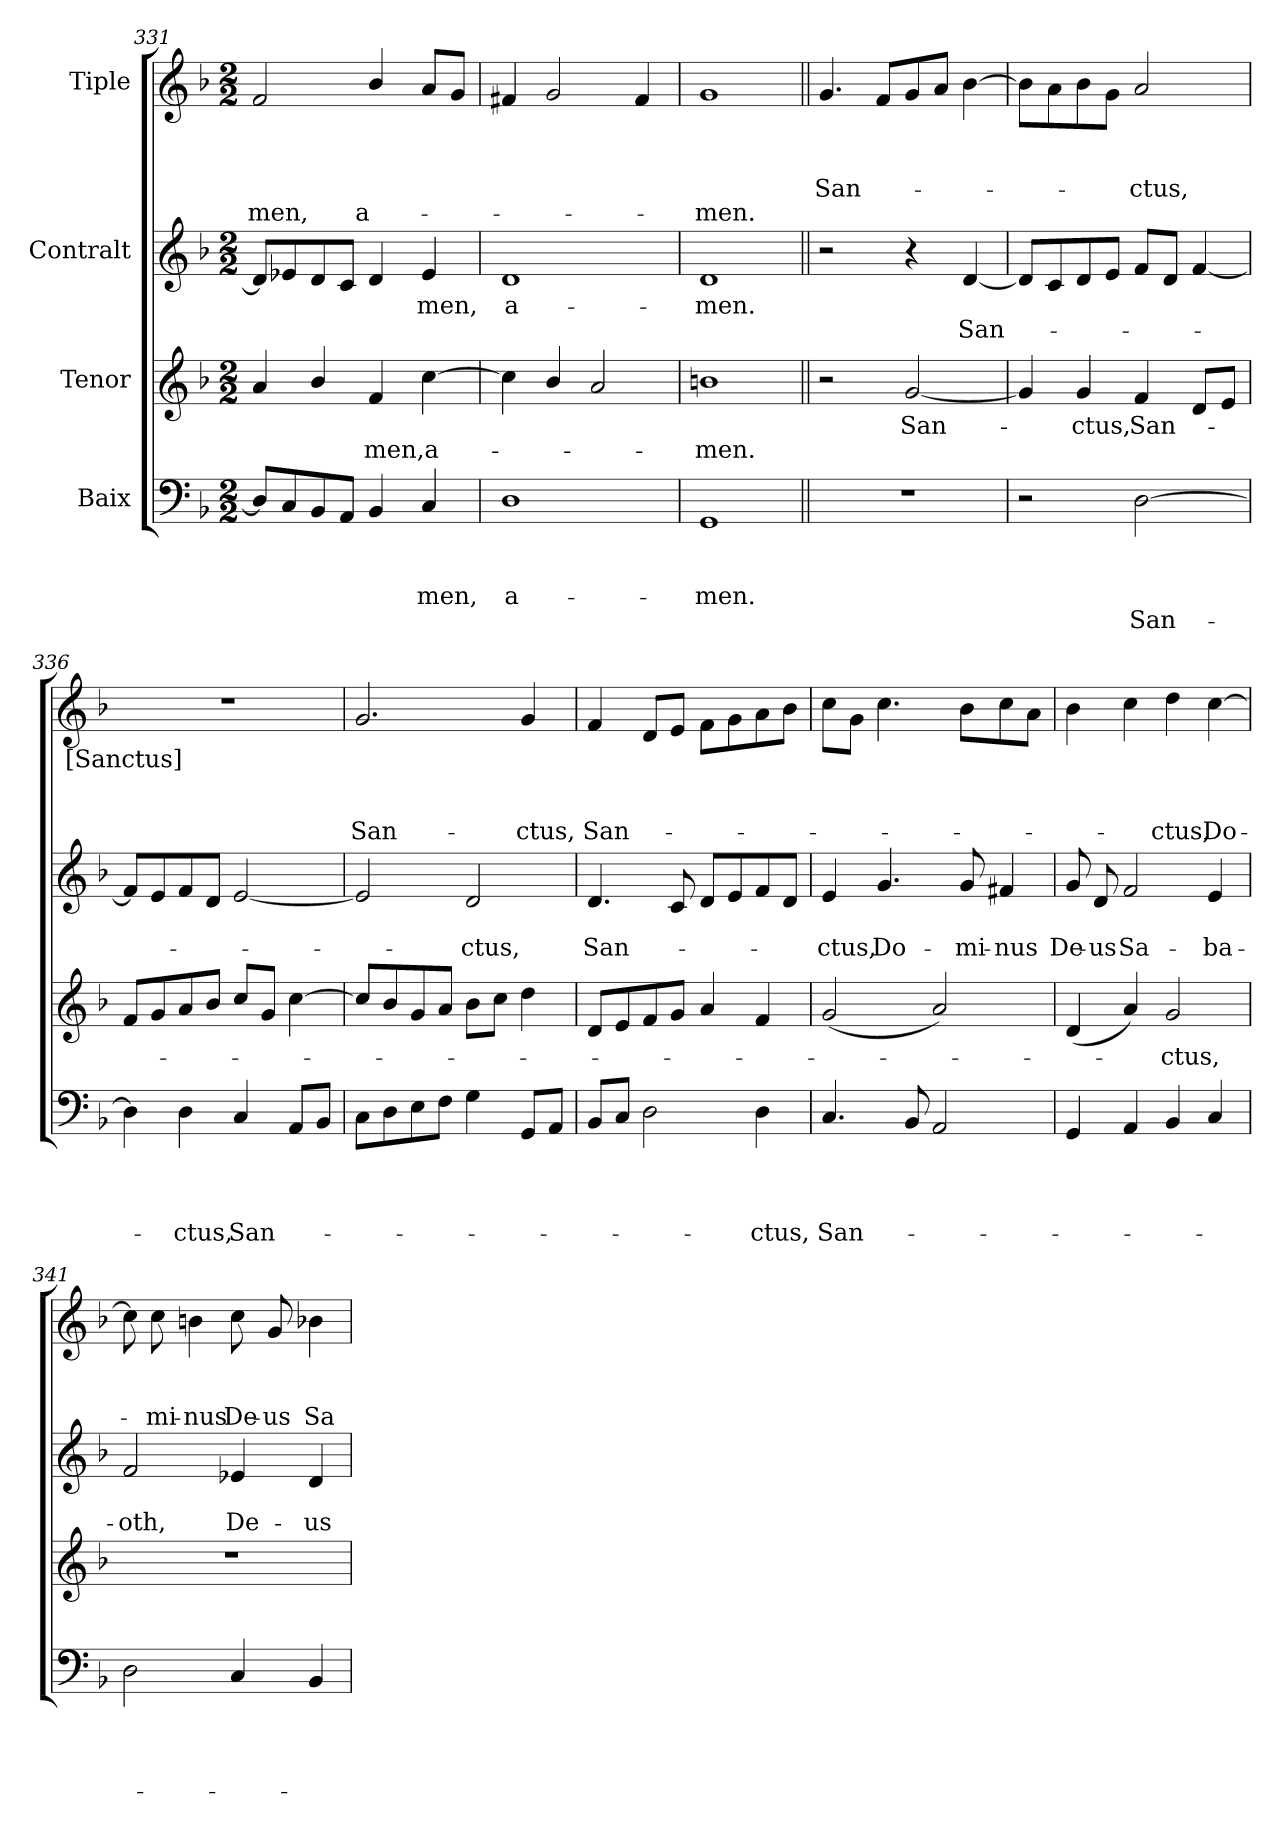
**kern	**text	**text	**text	**text	**kern	**text	**text	**kern	**text	**text	**kern	**text	**text	**text	**text
*part4	*part4	*part4	*part4	*part4	*part3	*part3	*part3	*part2	*part2	*part2	*part1	*part1	*part1	*part1	*part1
*staff4	*staff4	*staff4	*staff4	*staff4	*staff3	*staff3	*staff3	*staff2	*staff2	*staff2	*staff1	*staff1	*staff1	*staff1	*staff1
*I"Baix	*	*	*	*	*I"Tenor	*	*	*I"Contralt	*	*	*I"Tiple	*	*	*	*
*clefF4	*	*	*	*	*clefG2	*	*	*clefG2	*	*	*clefG2	*	*	*	*
*k[b-]	*	*	*	*	*k[b-]	*	*	*k[b-]	*	*	*k[b-]	*	*	*	*
*F:	*	*	*	*	*F:	*	*	*F:	*	*	*F:	*	*	*	*
*M2/2	*	*	*	*	*M2/2	*	*	*M2/2	*	*	*M2/2	*	*	*	*
=331	=331	=331	=331	=331	=331	=331	=331	=331	=331	=331	=331	=331	=331	=331	=331
!	!	!	!	!	!	!	!	!	!	!	!	!	!	!	!LO:LY:b
8D/L]	.	.	.	.	4a/	.	.	8d/L]	.	.	2f/	.	.	.	-men,
8C/	.	.	.	.	.	.	.	8e-X/	.	.	.	.	.	.	.
8BB-/	.	.	.	.	4b-/	.	.	8d/	.	.	.	.	.	.	.
8AA/J	.	.	.	.	.	.	.	8c/J	.	.	.	.	.	.	.
!	!	!	!	!	!	!	!LO:LY:b	!	!	!	!	!	!	!	!LO:LY:b
4BB-/	.	.	.	.	4f/	.	-men,	4d/	.	.	4b-/	.	.	.	a-
!	!	!	!LO:LY:b	!	!	!	!LO:LY:b	!	!LO:LY:b	!	!	!	!	!	!
4C/	.	.	-men,	.	[>4cc\	.	a-	4e-/	-men,	.	8a/L	.	.	.	.
.	.	.	.	.	.	.	.	.	.	.	8g/J	.	.	.	.
!!LO:LB:g=z
=332	=332	=332	=332	=332	=332	=332	=332	=332	=332	=332	=332	=332	=332	=332	=332
!	!	!	!LO:LY:b	!	!	!	!	!	!LO:LY:b	!	!	!	!	!	!
1D	.	.	a-	.	4cc\]	.	.	1d	a-	.	4f#X/	.	.	.	.
.	.	.	.	.	4b-/	.	.	.	.	.	2g/	.	.	.	.
.	.	.	.	.	2a/	.	.	.	.	.	.	.	.	.	.
.	.	.	.	.	.	.	.	.	.	.	4f#/	.	.	.	.
=333	=333	=333	=333	=333	=333	=333	=333	=333	=333	=333	=333	=333	=333	=333	=333
!	!	!	!LO:LY:b	!	!	!	!LO:LY:b	!	!LO:LY:b	!	!	!	!	!	!LO:LY:b
1GG	.	.	-men.	.	1bn	.	-men.	1d	-men.	.	1g	.	.	.	-men.
!!LO:PB:g=z
=334||	=334||	=334||	=334||	=334||	=334||	=334||	=334||	=334||	=334||	=334||	=334||	=334||	=334||	=334||	=334||
!	!	!	!	!	!	!	!	!	!	!	!	!	!	!LO:LY:b	!
1r	.	.	.	.	2r	.	.	2r	.	.	4.g/	.	.	San-	.
.	.	.	.	.	.	.	.	.	.	.	8f/L	.	.	.	.
!	!	!	!	!	!	!LO:LY:b	!	!	!	!	!	!	!	!	!
.	.	.	.	.	[<2g/	San-	.	4r	.	.	8g/	.	.	.	.
.	.	.	.	.	.	.	.	.	.	.	8a/J	.	.	.	.
!	!	!	!	!	!	!	!	!	!	!LO:LY:b	!	!	!	!	!
.	.	.	.	.	.	.	.	[<4d/	.	San-	[>4b-\	.	.	.	.
=335	=335	=335	=335	=335	=335	=335	=335	=335	=335	=335	=335	=335	=335	=335	=335
2r	.	.	.	.	4g/]	.	.	8d/L]	.	.	8b-\L]	.	.	.	.
.	.	.	.	.	.	.	.	8c/	.	.	8a\	.	.	.	.
!	!	!	!	!	!	!LO:LY:b	!	!	!	!	!	!	!	!	!
.	.	.	.	.	4g/	-ctus,	.	8d/	.	.	8b-\	.	.	.	.
.	.	.	.	.	.	.	.	8e/J	.	.	8g\J	.	.	.	.
!	!	!	!	!LO:LY:b	!	!LO:LY:b	!	!	!	!	!	!	!	!LO:LY:b	!
[>2D\	.	.	.	San-	4f/	San-	.	8f/L	.	.	2a/	.	.	-ctus,	.
.	.	.	.	.	.	.	.	8d/J	.	.	.	.	.	.	.
.	.	.	.	.	8d/L	.	.	[<4f/	.	.	.	.	.	.	.
.	.	.	.	.	8e/J	.	.	.	.	.	.	.	.	.	.
=336	=336	=336	=336	=336	=336	=336	=336	=336	=336	=336	=336	=336	=336	=336	=336
!	!	!	!	!	!	!	!	!	!	!	!LO:TX:b:cj:t=[Sanctus]	!	!	!	!
4D\]	.	.	.	.	8f/L	.	.	8f/L]	.	.	1r	.	.	.	.
.	.	.	.	.	8g/	.	.	8e/	.	.	.	.	.	.	.
!	!	!	!	!LO:LY:b	!	!	!	!	!	!	!	!	!	!	!
4D\	.	.	.	-ctus,	8a/	.	.	8f/	.	.	.	.	.	.	.
.	.	.	.	.	8b-/J	.	.	8d/J	.	.	.	.	.	.	.
!	!	!	!	!LO:LY:b	!	!	!	!	!	!	!	!	!	!	!
4C/	.	.	.	San-	8cc/L	.	.	[<2e/	.	.	.	.	.	.	.
.	.	.	.	.	8g/J	.	.	.	.	.	.	.	.	.	.
8AA/L	.	.	.	.	[>4cc\	.	.	.	.	.	.	.	.	.	.
8BB-/J	.	.	.	.	.	.	.	.	.	.	.	.	.	.	.
=337	=337	=337	=337	=337	=337	=337	=337	=337	=337	=337	=337	=337	=337	=337	=337
!	!	!	!	!	!	!	!	!	!	!	!	!	!	!LO:LY:b	!
8C\L	.	.	.	.	8cc/L]	.	.	2e/]	.	.	2.g/	.	.	San-	.
8D\	.	.	.	.	8b-/	.	.	.	.	.	.	.	.	.	.
8E\	.	.	.	.	8g/	.	.	.	.	.	.	.	.	.	.
8F\J	.	.	.	.	8a/J	.	.	.	.	.	.	.	.	.	.
!	!	!	!	!	!	!	!	!	!	!LO:LY:b	!	!	!	!	!
4G\	.	.	.	.	8b-\L	.	.	2d/	.	-ctus,	.	.	.	.	.
.	.	.	.	.	8cc\J	.	.	.	.	.	.	.	.	.	.
!	!	!	!	!	!	!	!	!	!	!	!	!	!	!LO:LY:b	!
8GG/L	.	.	.	.	4dd\	.	.	.	.	.	4g/	.	.	-ctus,	.
8AA/J	.	.	.	.	.	.	.	.	.	.	.	.	.	.	.
=338	=338	=338	=338	=338	=338	=338	=338	=338	=338	=338	=338	=338	=338	=338	=338
!	!	!	!	!	!	!	!	!	!	!LO:LY:b	!	!	!	!LO:LY:b	!
8BB-/L	.	.	.	.	8d/L	.	.	4.d/	.	San-	4f/	.	.	San-	.
8C/J	.	.	.	.	8e/	.	.	.	.	.	.	.	.	.	.
2D\	.	.	.	.	8f/	.	.	.	.	.	8d/L	.	.	.	.
.	.	.	.	.	8g/J	.	.	8c/	.	.	8e/J	.	.	.	.
.	.	.	.	.	4a/	.	.	8d/L	.	.	8f\L	.	.	.	.
.	.	.	.	.	.	.	.	8e/	.	.	8g\	.	.	.	.
!	!	!	!	!LO:LY:b	!	!	!	!	!	!	!	!	!	!	!
4D\	.	.	.	-ctus,	4f/	.	.	8f/	.	.	8a\	.	.	.	.
.	.	.	.	.	.	.	.	8d/J	.	.	8b-\J	.	.	.	.
!!LO:LB:g=z
=339	=339	=339	=339	=339	=339	=339	=339	=339	=339	=339	=339	=339	=339	=339	=339
!	!	!	!	!LO:LY:b	!	!	!	!	!	!LO:LY:b	!	!	!	!	!
4.C/	.	.	.	San-	(<2g/	.	.	4e/	.	-ctus,	8cc\L	.	.	.	.
.	.	.	.	.	.	.	.	.	.	.	8g\J	.	.	.	.
!	!	!	!	!	!	!	!	!	!	!LO:LY:b	!	!	!	!	!
.	.	.	.	.	.	.	.	4.g/	.	Do-	4.cc\	.	.	.	.
8BB-/	.	.	.	.	.	.	.	.	.	.	.	.	.	.	.
2AA/	.	.	.	.	2a/)	.	.	.	.	.	.	.	.	.	.
!	!	!	!	!	!	!	!	!	!	!LO:LY:b	!	!	!	!	!
.	.	.	.	.	.	.	.	8g/	.	-mi-	8b-\L	.	.	.	.
!	!	!	!	!	!	!	!	!	!	!LO:LY:b	!	!	!	!	!
.	.	.	.	.	.	.	.	4f#X/	.	-nus	8cc\	.	.	.	.
.	.	.	.	.	.	.	.	.	.	.	8a\J	.	.	.	.
=340	=340	=340	=340	=340	=340	=340	=340	=340	=340	=340	=340	=340	=340	=340	=340
!	!	!	!	!	!	!	!	!	!	!LO:LY:b	!	!	!	!	!
4GG/	.	.	.	.	(<4d/	.	.	8g/	.	De-	4b-\	.	.	.	.
!	!	!	!	!	!	!	!	!	!	!LO:LY:b	!	!	!	!	!
.	.	.	.	.	.	.	.	8d/	.	-us	.	.	.	.	.
!	!	!	!	!	!	!	!	!	!	!LO:LY:b	!	!	!	!	!
4AA/	.	.	.	.	4a/)	.	.	2f/	.	Sa-	4cc\	.	.	.	.
!	!	!	!	!	!	!LO:LY:b	!	!	!	!	!	!	!	!LO:LY:b	!
4BB-/	.	.	.	.	2g/	-ctus,	.	.	.	.	4dd\	.	.	-ctus,	.
!	!	!	!	!	!	!	!	!	!	!LO:LY:b	!	!	!	!LO:LY:b	!
4C/	.	.	.	.	.	.	.	4e/	.	-ba-	[>4cc\	.	.	Do-	.
=341	=341	=341	=341	=341	=341	=341	=341	=341	=341	=341	=341	=341	=341	=341	=341
!	!	!	!	!	!	!	!	!	!	!LO:LY:b	!	!	!	!	!
2D\	.	.	.	.	1r	.	.	2f/	.	-oth,	8cc\]	.	.	.	.
!	!	!	!	!	!	!	!	!	!	!	!	!	!	!LO:LY:b	!
.	.	.	.	.	.	.	.	.	.	.	8cc\	.	.	-mi-	.
!	!	!	!	!	!	!	!	!	!	!	!	!	!	!LO:LY:b	!
.	.	.	.	.	.	.	.	.	.	.	4bn\	.	.	-nus	.
!	!	!	!	!	!	!	!	!	!	!LO:LY:b	!	!	!	!LO:LY:b	!
4C/	.	.	.	.	.	.	.	4e-X/	.	De-	8cc\	.	.	De-	.
!	!	!	!	!	!	!	!	!	!	!	!	!	!	!LO:LY:b	!
.	.	.	.	.	.	.	.	.	.	.	8g/	.	.	-us	.
!	!	!	!	!	!	!	!	!	!	!LO:LY:b	!	!	!	!LO:LY:b	!
4BB-/	.	.	.	.	.	.	.	4d/	.	-us	4b-X\	.	.	Sa-	.
=	=	=	=	=	=	=	=	=	=	=	=	=	=	=	=
*-	*-	*-	*-	*-	*-	*-	*-	*-	*-	*-	*-	*-	*-	*-	*-
